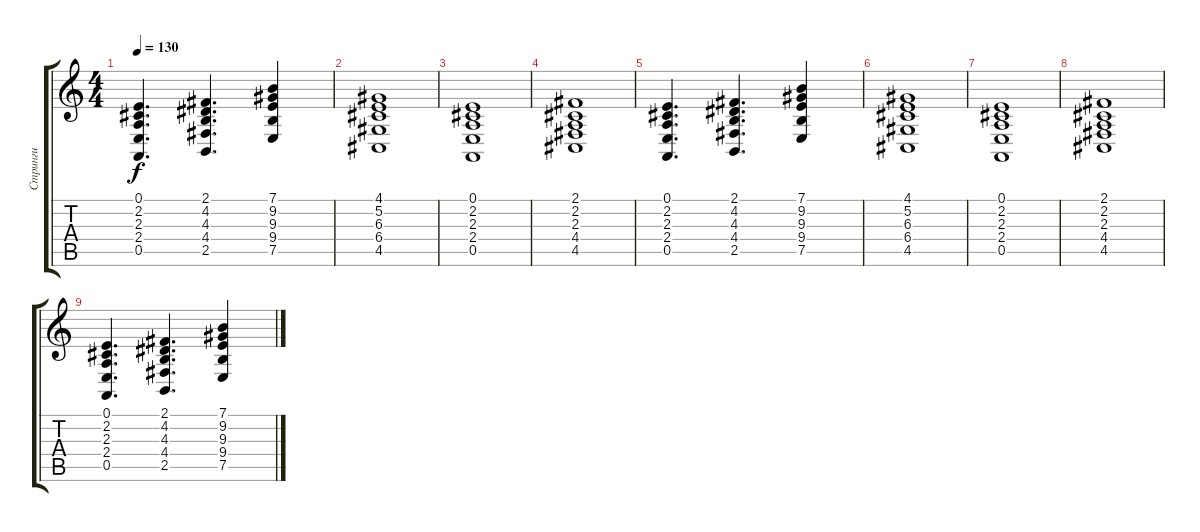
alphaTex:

\track ("Стринги" "Стринги") {instrument stringensemble2}
\staff {score tabs}
\tuning (E4 B3 G3 D3 A2 E2) {hide}
\ts (4 4)
\tempo 130
\clef g2
\ks c
(0.1 2.2 2.3 2.4 0.5).4{d dy f} (2.1 4.2 4.3 4.4 2.5).4{d} (7.1 9.2 9.3 9.4 7.5).4 |
(4.1 5.2 6.3 6.4 4.5).1{volume 9 instrument stringensemble2} |
(0.1 2.2 2.3 2.4 0.5).1 |
(2.1 2.2 2.3 4.4 4.5).1 |
(0.1 2.2 2.3 2.4 0.5).4{d} (2.1 4.2 4.3 4.4 2.5).4{d} (7.1 9.2 9.3 9.4 7.5).4 |
(4.1 5.2 6.3 6.4 4.5).1{volume 8 instrument stringensemble2} |
(0.1 2.2 2.3 2.4 0.5).1 |
(2.1 2.2 2.3 4.4 4.5).1 |
(0.1 2.2 2.3 2.4 0.5).4{d} (2.1 4.2 4.3 4.4 2.5).4{d} (7.1 9.2 9.3 9.4 7.5).4
